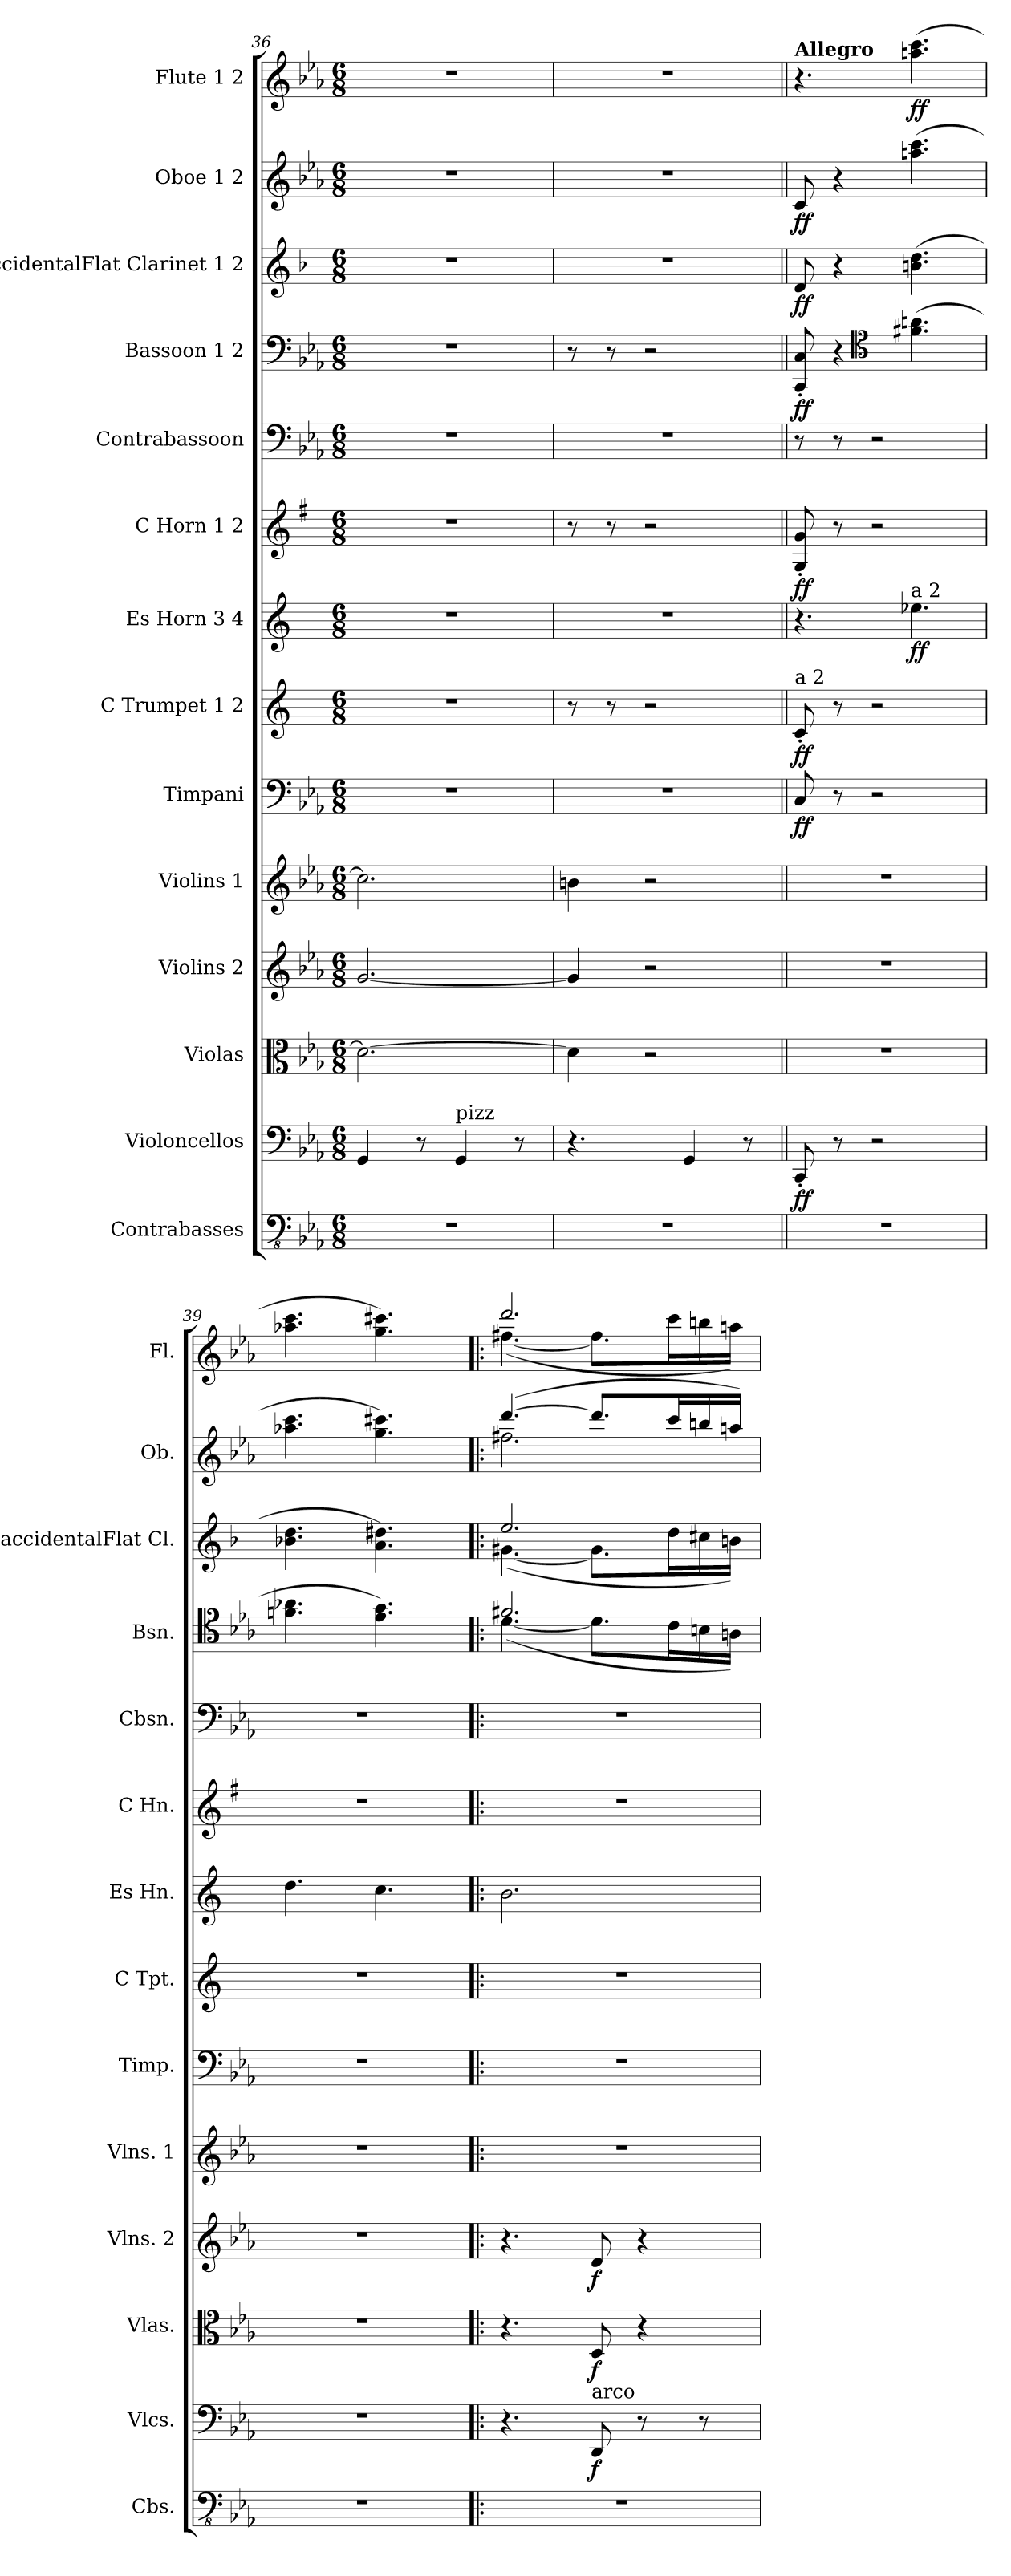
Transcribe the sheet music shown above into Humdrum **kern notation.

**kern	**kern	**dynam	**kern	**dynam	**kern	**dynam	**kern	**kern	**dynam	**kern	**dynam	**kern	**dynam	**kern	**dynam	**kern	**kern	**dynam	**kern	**dynam	**kern	**dynam	**kern	**dynam
*part14	*part13	*part13	*part12	*part12	*part11	*part11	*part10	*part9	*part9	*part8	*part8	*part7	*part7	*part6	*part6	*part5	*part4	*part4	*part3	*part3	*part2	*part2	*part1	*part1
*staff14	*staff13	*staff13	*staff12	*staff12	*staff11	*staff11	*staff10	*staff9	*staff9	*staff8	*staff8	*staff7	*staff7	*staff6	*staff6	*staff5	*staff4	*staff4	*staff3	*staff3	*staff2	*staff2	*staff1	*staff1
*I"Contrabasses	*I"Violoncellos	*	*I"Violas	*	*I"Violins 2	*	*I"Violins 1	*I"Timpani	*	*I"C Trumpet 1 2	*	*I"Es Horn 3 4	*	*I"C Horn 1 2	*	*I"Contrabassoon	*I"Bassoon 1 2	*	*I"BaccidentalFlat Clarinet 1 2	*	*I"Oboe 1 2	*	*I"Flute  1 2	*
*I'Cbs.	*I'Vlcs.	*	*I'Vlas.	*	*I'Vlns. 2	*	*I'Vlns. 1	*I'Timp.	*	*I'C Tpt.	*	*I'Es Hn.	*	*I'C Hn.	*	*I'Cbsn.	*I'Bsn.	*	*I'BaccidentalFlat Cl.	*	*I'Ob.	*	*I'Fl.	*
*clefFv4	*clefF4	*	*clefC3	*	*clefG2	*	*clefG2	*clefF4	*	*clefG2	*	*clefG2	*	*clefG2	*	*clefF4	*clefF4	*	*clefG2	*	*clefG2	*	*clefG2	*
*	*	*	*	*	*	*	*	*	*	*	*	*ITrd5c9	*	*ITrd4c7	*	*ITrd7c12	*	*	*ITrd1c2	*	*	*	*	*
*k[b-e-a-]	*k[b-e-a-]	*	*k[b-e-a-]	*	*k[b-e-a-]	*	*k[b-e-a-]	*k[b-e-a-]	*	*k[]	*	*k[b-e-a-]	*	*k[]	*	*k[b-e-a-]	*k[b-e-a-]	*	*k[b-e-a-]	*	*k[b-e-a-]	*	*k[b-e-a-]	*
*M6/8	*M6/8	*	*M6/8	*	*M6/8	*	*M6/8	*M6/8	*	*M6/8	*	*M6/8	*	*M6/8	*	*M6/8	*M6/8	*	*M6/8	*	*M6/8	*	*M6/8	*
=36	=36	=36	=36	=36	=36	=36	=36	=36	=36	=36	=36	=36	=36	=36	=36	=36	=36	=36	=36	=36	=36	=36	=36	=36
2.r	4GG/	.	2.d\_	.	[2.g/	.	2.cc\]	2.r	.	2.r	.	2.r	.	2.r	.	2.r	2.r	.	2.r	.	2.r	.	2.r	.
.	8r	.	.	.	.	.	.	.	.	.	.	.	.	.	.	.	.	.	.	.	.	.	.	.
!	!LO:TX:a:t=pizz	!	!	!	!	!	!	!	!	!	!	!	!	!	!	!	!	!	!	!	!	!	!	!
.	4GG/	.	.	.	.	.	.	.	.	.	.	.	.	.	.	.	.	.	.	.	.	.	.	.
.	8r	.	.	.	.	.	.	.	.	.	.	.	.	.	.	.	.	.	.	.	.	.	.	.
=37	=37	=37	=37	=37	=37	=37	=37	=37	=37	=37	=37	=37	=37	=37	=37	=37	=37	=37	=37	=37	=37	=37	=37	=37
2.r	4.r	.	4d\]	.	4g/]	.	4bn\	2.r	.	8r	.	2.r	.	8r	.	2.r	8r	.	2.r	.	2.r	.	2.r	.
.	.	.	.	.	.	.	.	.	.	8r	.	.	.	8r	.	.	8r	.	.	.	.	.	.	.
.	.	.	2r	.	2r	.	2r	.	.	2r	.	.	.	2r	.	.	2r	.	.	.	.	.	.	.
.	4GG/	.	.	.	.	.	.	.	.	.	.	.	.	.	.	.	.	.	.	.	.	.	.	.
.	8r	.	.	.	.	.	.	.	.	.	.	.	.	.	.	.	.	.	.	.	.	.	.	.
!!LO:PB:g=z
=38||	=38||	=38||	=38||	=38||	=38||	=38||	=38||	=38||	=38||	=38||	=38||	=38||	=38||	=38||	=38||	=38||	=38||	=38||	=38||	=38||	=38||	=38||	=38||	=38||
!	!	!	!	!	!	!	!	!	!	!	!	!	!	!	!	!	!	!	!	!	!	!	!LO:TX:a:B:t=Allegro	!
!	!	!	!	!	!	!	!	!	!	!LO:TX:a:t=a 2	!	!	!	!	!	!	!	!	!	!	!	!	!	!
!	!	!LO:DY:b	!	!	!	!	!	!	!LO:DY:b	!	!LO:DY:b	!	!	!	!LO:DY:b	!	!	!LO:DY:b	!	!LO:DY:b	!	!LO:DY:b	!	!
2.r	8CC'/	ff	2.r	.	2.r	.	2.r	8C/	ff	8c'/	ff	4.r	.	8C/' 8c/'	ff	8r	8CC/' 8C/'	ff	8c/	ff	8c/	ff	4.r	.
.	8r	.	.	.	.	.	.	8r	.	8r	.	.	.	8r	.	8r	4r	.	4r	.	4r	.	.	.
*	*	*	*	*	*	*	*	*	*	*	*	*	*	*	*	*	*clefC4	*	*	*	*	*	*	*
.	2r	.	.	.	.	.	.	2r	.	2r	.	.	.	2r	.	2r	.	.	.	.	.	.	.	.
!	!	!	!	!	!	!	!	!	!	!	!	!LO:TX:a:t=a 2	!	!	!	!	!	!	!	!	!	!	!	!
!	!	!	!	!	!	!	!	!	!	!	!	!	!LO:DY:b	!	!	!	!	!	!	!	!	!	!	!LO:DY:b
.	.	.	.	.	.	.	.	.	.	.	.	4.g-X\	ff	.	.	.	(>4.f#X\ 4.an\	.	(>4.an\ 4.cc\	.	(>4.aan\ 4.ccc\	.	(>4.aan\ 4.ccc\	ff
=39	=39	=39	=39	=39	=39	=39	=39	=39	=39	=39	=39	=39	=39	=39	=39	=39	=39	=39	=39	=39	=39	=39	=39	=39
2.r	2.r	.	2.r	.	2.r	.	2.r	2.r	.	2.r	.	4.f\	.	2.r	.	2.r	4.fn\ 4.a-X\	.	4.a-X\ 4.cc\	.	4.aa-X\ 4.ccc\	.	4.aa-X\ 4.ccc\	.
.	.	.	.	.	.	.	.	.	.	.	.	4.e-\	.	.	.	.	4.e-\ 4.g\)	.	4.g\ 4.cc#X\)	.	4.gg\ 4.ccc#X\)	.	4.gg\ 4.ccc#X\)	.
=40!|:	=40!|:	=40!|:	=40!|:	=40!|:	=40!|:	=40!|:	=40!|:	=40!|:	=40!|:	=40!|:	=40!|:	=40!|:	=40!|:	=40!|:	=40!|:	=40!|:	=40!|:	=40!|:	=40!|:	=40!|:	=40!|:	=40!|:	=40!|:	=40!|:
*	*	*	*	*	*	*	*	*	*	*	*	*	*	*	*	*	*^	*	*^	*	*^	*	*^	*
2.r	4.r	.	4.r	.	4.r	.	2.r	2.r	.	2.r	.	2.d\	.	2.r	.	2.r	2.f#X/	(<[4.d\	.	2.dd/	(<[4.f#X\	.	(>[4.ddd/	2.ff#X\	.	2.ddd/	(<[4.ff#X\	.
!	!LO:TX:a:t=arco	!	!	!	!	!	!	!	!	!	!	!	!	!	!	!	!	!	!	!	!	!	!	!	!	!	!	!
!	!	!LO:DY:b	!	!LO:DY:b	!	!LO:DY:b	!	!	!	!	!	!	!	!	!	!	!	!	!	!	!	!	!	!	!	!	!	!
.	8DD/	f	8D/	f	8d/	f	.	.	.	.	.	.	.	.	.	.	.	8.d\L]	.	.	8.f#\L]	.	8.ddd/L]	.	.	.	8.ff#\L]	.
.	8r	.	4r	.	4r	.	.	.	.	.	.	.	.	.	.	.	.	.	.	.	.	.	.	.	.	.	.	.
.	.	.	.	.	.	.	.	.	.	.	.	.	.	.	.	.	.	16c\L	.	.	16cc\L	.	16ccc/L	.	.	.	16ccc\L	.
.	8r	.	.	.	.	.	.	.	.	.	.	.	.	.	.	.	.	16Bn\	.	.	16bn\	.	16bbn/	.	.	.	16bbn\	.
.	.	.	.	.	.	.	.	.	.	.	.	.	.	.	.	.	.	16An\JJ)	.	.	16an\JJ)	.	16aan/JJ)	.	.	.	16aan\JJ)	.
*	*	*	*	*	*	*	*	*	*	*	*	*	*	*	*	*	*v	*v	*	*	*	*	*v	*v	*	*v	*v	*
*	*	*	*	*	*	*	*	*	*	*	*	*	*	*	*	*	*	*	*v	*v	*	*	*	*	*
=	=	=	=	=	=	=	=	=	=	=	=	=	=	=	=	=	=	=	=	=	=	=	=	=
*-	*-	*-	*-	*-	*-	*-	*-	*-	*-	*-	*-	*-	*-	*-	*-	*-	*-	*-	*-	*-	*-	*-	*-	*-
